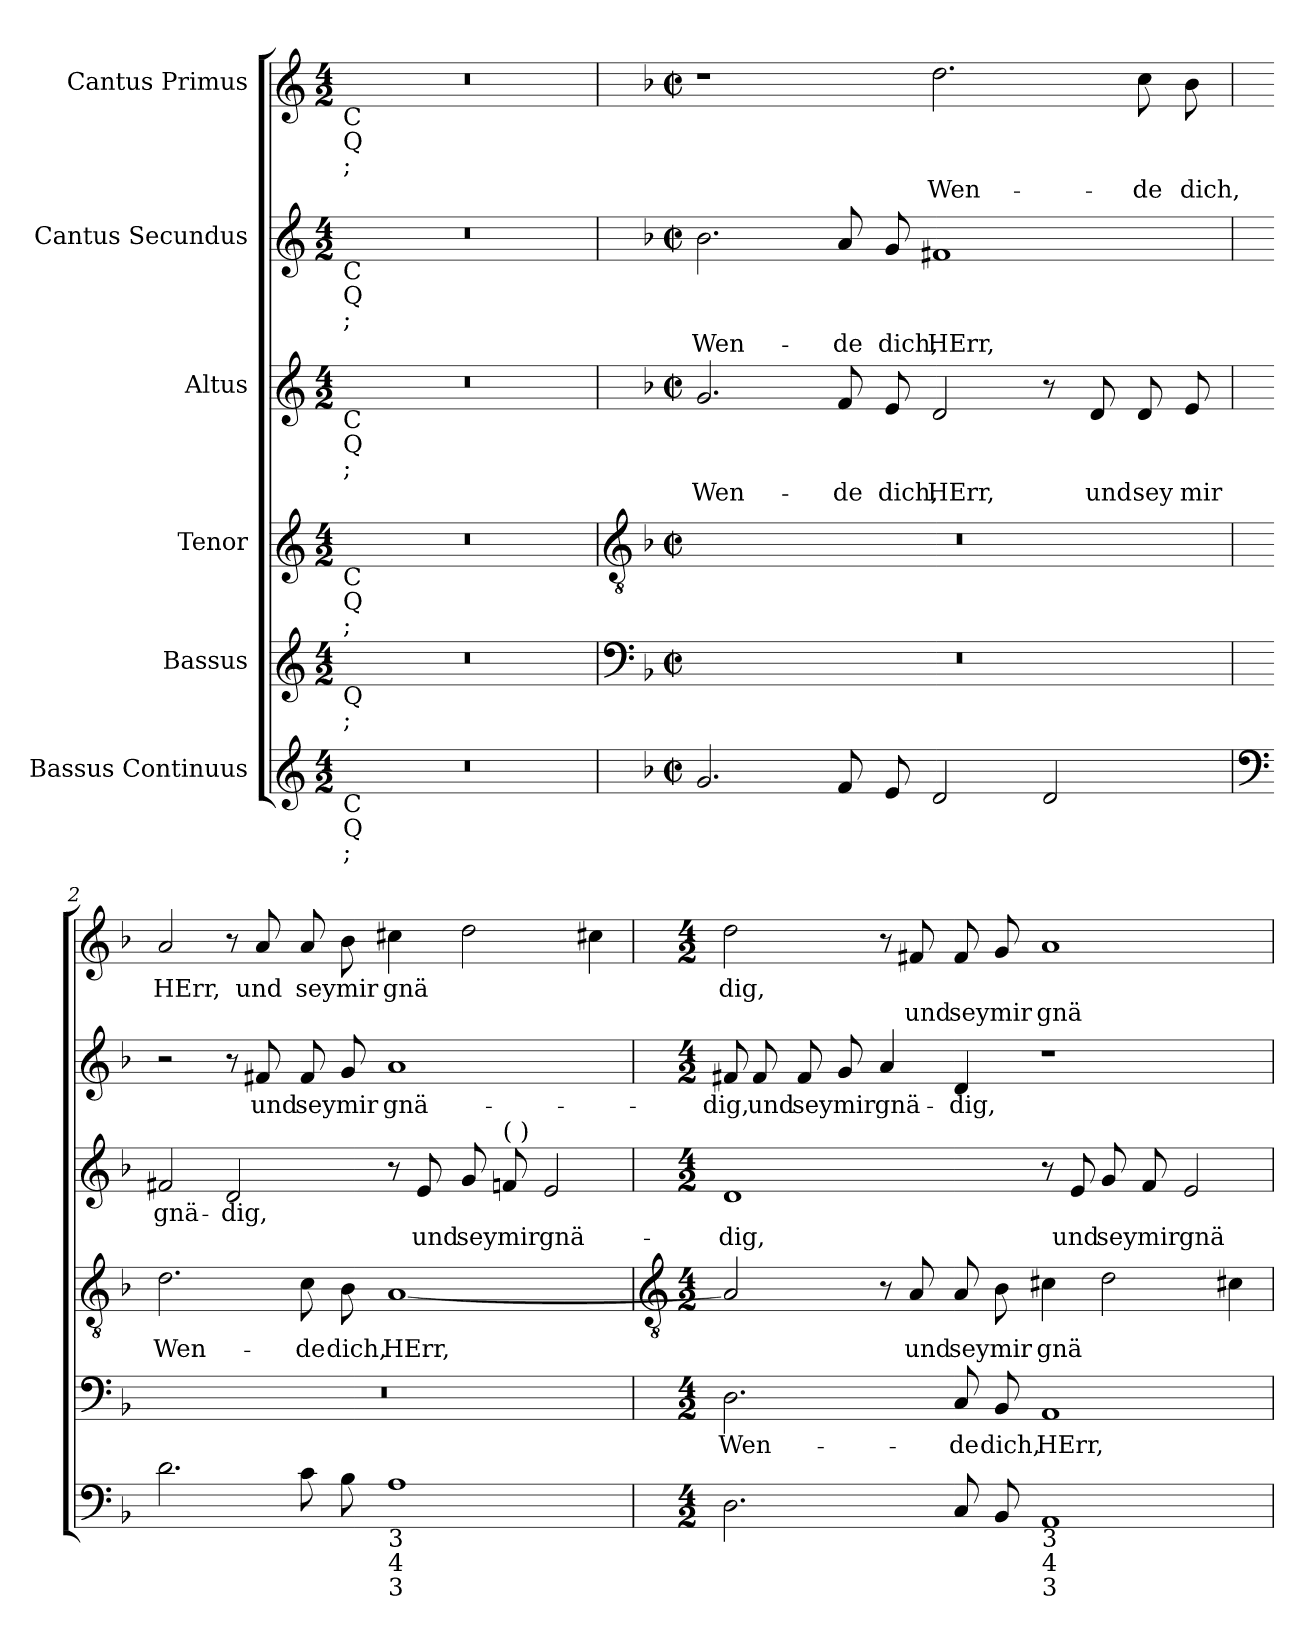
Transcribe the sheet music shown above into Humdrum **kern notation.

**kern	**kern	**text	**kern	**text	**kern	**text	**text	**kern	**text	**kern	**text	**text
*part6	*part5	*part5	*part4	*part4	*part3	*part3	*part3	*part2	*part2	*part1	*part1	*part1
*staff6	*staff5	*staff5	*staff4	*staff4	*staff3	*staff3	*staff3	*staff2	*staff2	*staff1	*staff1	*staff1
*I"Bassus Continuus	*I"Bassus	*	*I"Tenor	*	*I"Altus	*	*	*I"Cantus Secundus	*	*I"Cantus Primus	*	*
*clefG2	*clefG2	*	*clefG2	*	*clefG2	*	*	*clefG2	*	*clefG2	*	*
*k[]	*k[]	*	*k[]	*	*k[]	*	*	*k[]	*	*k[]	*	*
*C:	*C:	*	*C:	*	*C:	*	*	*C:	*	*C:	*	*
*M4/2	*M4/2	*	*M4/2	*	*M4/2	*	*	*M4/2	*	*M4/2	*	*
=	=	=	=	=	=	=	=	=	=	=	=	=
!	!	!	!	!	!	!	!	!	!	!LO:TX:b:t=C	!	!
!	!	!	!	!	!	!	!	!	!	!LO:TX:b:t=Q	!	!
!	!	!	!	!	!	!	!	!	!	!LO:TX:b:t=;	!	!
!	!	!	!	!	!	!	!	!LO:TX:b:t=C	!	!	!	!
!	!	!	!	!	!	!	!	!LO:TX:b:t=Q	!	!	!	!
!	!	!	!	!	!	!	!	!LO:TX:b:t=;	!	!	!	!
!	!	!	!	!	!LO:TX:b:t=C	!	!	!	!	!	!	!
!	!	!	!	!	!LO:TX:b:t=Q	!	!	!	!	!	!	!
!	!	!	!	!	!LO:TX:b:t=;	!	!	!	!	!	!	!
!	!	!	!LO:TX:b:t=C	!	!	!	!	!	!	!	!	!
!	!	!	!LO:TX:b:t=Q	!	!	!	!	!	!	!	!	!
!	!	!	!LO:TX:b:t=;	!	!	!	!	!	!	!	!	!
!	!LO:TX:b:t=Q	!	!	!	!	!	!	!	!	!	!	!
!	!LO:TX:b:t=;	!	!	!	!	!	!	!	!	!	!	!
!LO:TX:b:t=C	!	!	!	!	!	!	!	!	!	!	!	!
!LO:TX:b:t=Q	!	!	!	!	!	!	!	!	!	!	!	!
!LO:TX:b:t=;	!	!	!	!	!	!	!	!	!	!	!	!
0r	0r	.	0r	.	0r	.	.	0r	.	0r	.	.
!!LO:LB:g=z
=1	=1	=1	=1	=1	=1	=1	=1	=1	=1	=1	=1	=1
*	*clefF4	*	*clefGv2	*	*	*	*	*	*	*	*	*
*k[b-]	*k[b-]	*	*k[b-]	*	*k[b-]	*	*	*k[b-]	*	*k[b-]	*	*
*F:	*F:	*	*F:	*	*F:	*	*	*F:	*	*F:	*	*
*M4/2	*M4/2	*	*M4/2	*	*M4/2	*	*	*M4/2	*	*M4/2	*	*
*met(c|)	*met(c|)	*	*met(c|)	*	*met(c|)	*	*	*met(c|)	*	*met(c|)	*	*
!	!	!	!	!	!	!LO:LY:b	!	!	!LO:LY:b	!	!	!
2.g	0r	.	0r	.	2.g	Wen-	.	2.b-	Wen-	1r	.	.
!	!	!	!	!	!	!LO:LY:b	!	!	!LO:LY:b	!	!	!
8f	.	.	.	.	8f	-de	.	8a	-de	.	.	.
!	!	!	!	!	!	!LO:LY:b	!	!	!LO:LY:b	!	!	!
8e	.	.	.	.	8e	dich,	.	8g	dich,	.	.	.
!	!	!	!	!	!	!LO:LY:b	!	!	!LO:LY:b	!	!LO:LY:b	!
2d	.	.	.	.	2d	HErr,	.	1f#X	HErr,	2.dd	Wen-	.
2d	.	.	.	.	8r	.	.	.	.	.	.	.
!	!	!	!	!	!	!LO:LY:b	!	!	!	!	!	!
.	.	.	.	.	8d	und	.	.	.	.	.	.
!	!	!	!	!	!	!LO:LY:b	!	!	!	!	!LO:LY:b	!
.	.	.	.	.	8d	sey	.	.	.	8cc	-de	.
!	!	!	!	!	!	!LO:LY:b	!	!	!	!	!LO:LY:b	!
.	.	.	.	.	8e	mir	.	.	.	8b-	dich,	.
=2	=2	=2	=2	=2	=2	=2	=2	=2	=2	=2	=2	=2
*clefF4	*	*	*	*	*	*	*	*	*	*	*	*
!	!	!	!	!LO:LY:b	!	!LO:LY:b	!	!	!	!	!LO:LY:b	!
2.d	0r	.	2.d	Wen-	2f#X	gnä-	.	2r	.	2a	HErr,	.
!	!	!	!	!	!	!LO:LY:b	!	!	!	!	!	!
.	.	.	.	.	2d	-dig,	.	8r	.	8r	.	.
!	!	!	!	!	!	!	!	!	!LO:LY:b	!	!LO:LY:b	!
.	.	.	.	.	.	.	.	8f#X	und	8a	und	.
!	!	!	!	!LO:LY:b	!	!	!	!	!LO:LY:b	!	!LO:LY:b	!
8c	.	.	8c	-de	.	.	.	8f#	sey	8a	sey	.
!	!	!	!	!LO:LY:b	!	!	!	!	!LO:LY:b	!	!LO:LY:b	!
8B-	.	.	8B-	dich,	.	.	.	8g	mir	8b-	mir	.
!LO:TX:b:t=3	!	!	!	!	!	!	!	!	!	!	!	!
!LO:TX:b:t=4	!	!	!	!	!	!	!	!	!	!	!	!
!LO:TX:b:t=3	!	!	!	!	!	!	!	!	!	!	!	!
!	!	!	!	!LO:LY:b	!	!	!	!	!LO:LY:b	!	!LO:LY:b	!
1A	.	.	[1A	HErr,	8r	.	.	1a	gnä-	4cc#X	gnä	.
!	!	!	!	!	!	!	!LO:LY:b	!	!	!	!	!
.	.	.	.	.	8e	.	und	.	.	.	.	.
!	!	!	!	!	!	!	!LO:LY:b	!	!	!	!	!
.	.	.	.	.	8g	.	sey	.	.	2dd	.	.
!	!	!	!	!	!LO:TX:a:t=(  )	!	!	!	!	!	!	!
!	!	!	!	!	!	!	!LO:LY:b	!	!	!	!	!
.	.	.	.	.	8f	.	mir	.	.	.	.	.
!	!	!	!	!	!	!	!LO:LY:b	!	!	!	!	!
.	.	.	.	.	2e	.	gnä-	.	.	.	.	.
.	.	.	.	.	.	.	.	.	.	4cc#X	.	.
!!LO:LB:g=z
=3	=3	=3	=3	=3	=3	=3	=3	=3	=3	=3	=3	=3
*	*	*	*clefGv2	*	*	*	*	*	*	*	*	*
*M4/2	*M4/2	*	*M4/2	*	*M4/2	*	*	*M4/2	*	*M4/2	*	*
!	!	!LO:LY:b	!	!	!	!	!LO:LY:b	!	!LO:LY:b	!	!LO:LY:b	!
2.D	2.D	Wen-	2A]	.	1d	.	-dig,	8f#X	-dig,	2dd	dig,	.
!	!	!	!	!	!	!	!	!	!LO:LY:b	!	!	!
.	.	.	.	.	.	.	.	8f#	und	.	.	.
!	!	!	!	!	!	!	!	!	!LO:LY:b	!	!	!
.	.	.	.	.	.	.	.	8f#	sey	.	.	.
!	!	!	!	!	!	!	!	!	!LO:LY:b	!	!	!
.	.	.	.	.	.	.	.	8g	mir	.	.	.
!	!	!	!	!	!	!	!	!	!LO:LY:b	!	!	!
.	.	.	8r	.	.	.	.	4a	gnä-	8r	.	.
!	!	!	!	!LO:LY:b	!	!	!	!	!	!	!	!LO:LY:b
.	.	.	8A	und	.	.	.	.	.	8f#X	.	und
!	!	!LO:LY:b	!	!LO:LY:b	!	!	!	!	!LO:LY:b	!	!	!LO:LY:b
8C	8C	-de	8A	sey	.	.	.	4d	-dig,	8f#	.	sey
!	!	!LO:LY:b	!	!LO:LY:b	!	!	!	!	!	!	!	!LO:LY:b
8BB-	8BB-	dich,	8B-	mir	.	.	.	.	.	8g	.	mir
!LO:TX:b:t=3	!	!	!	!	!	!	!	!	!	!	!	!
!LO:TX:b:t=4	!	!	!	!	!	!	!	!	!	!	!	!
!LO:TX:b:t=3	!	!	!	!	!	!	!	!	!	!	!	!
!	!	!LO:LY:b	!	!LO:LY:b	!	!	!	!	!	!	!	!LO:LY:b
1AA	1AA	HErr,	4c#X	gnä	8r	.	.	1r	.	1a	.	gnä-
!	!	!	!	!	!	!	!LO:LY:b	!	!	!	!	!
.	.	.	.	.	8e	.	und	.	.	.	.	.
!	!	!	!	!	!	!	!LO:LY:b	!	!	!	!	!
.	.	.	2d	.	8g	.	sey	.	.	.	.	.
!	!	!	!	!	!	!	!LO:LY:b	!	!	!	!	!
.	.	.	.	.	8f	.	mir	.	.	.	.	.
!	!	!	!	!	!	!	!LO:LY:b	!	!	!	!	!
.	.	.	.	.	2e	.	gnä-	.	.	.	.	.
.	.	.	4c#X	.	.	.	.	.	.	.	.	.
=	=	=	=	=	=	=	=	=	=	=	=	=
*-	*-	*-	*-	*-	*-	*-	*-	*-	*-	*-	*-	*-
